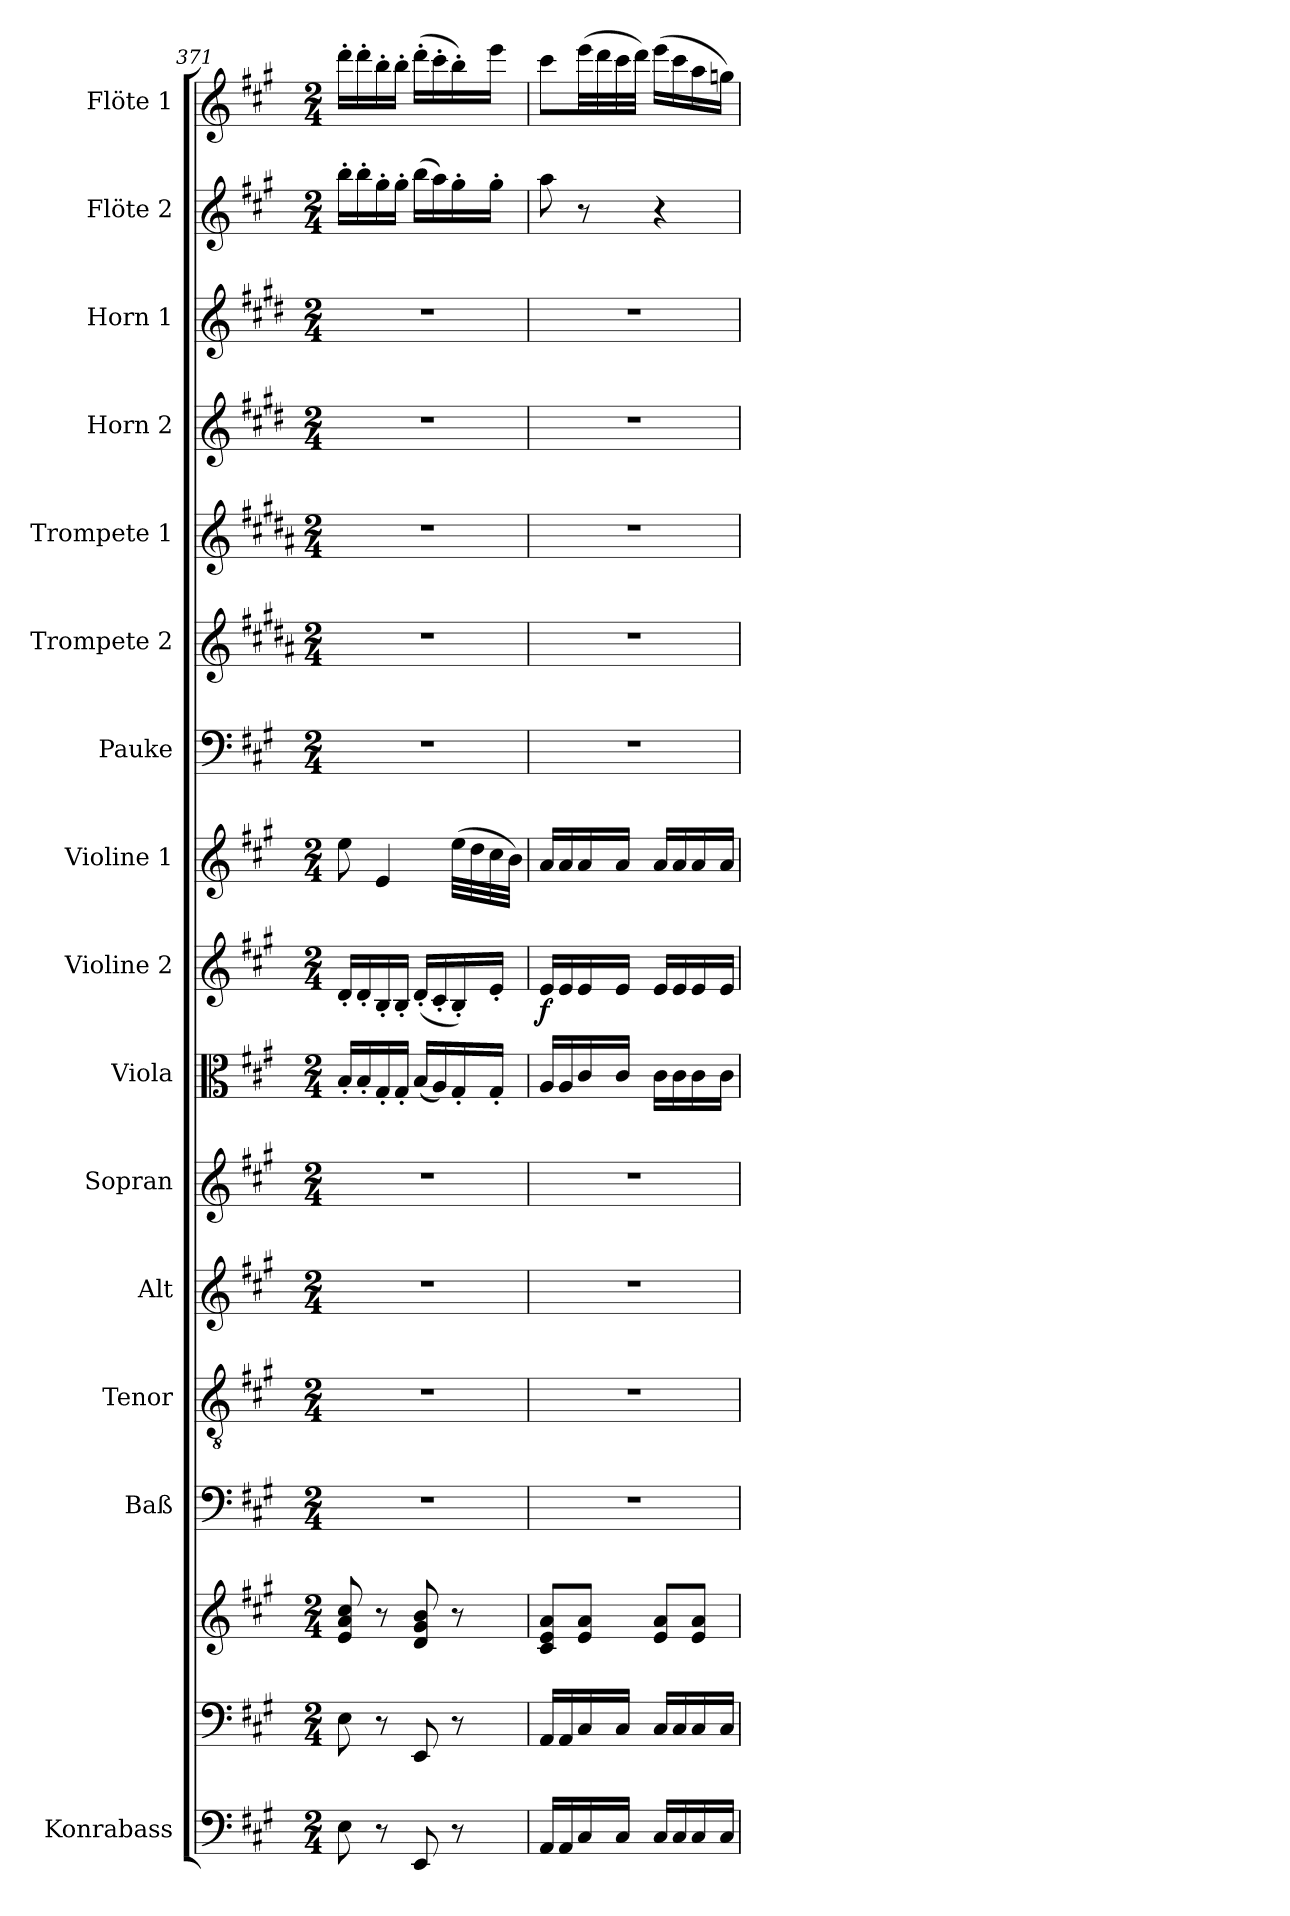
**kern	**kern	**kern	**kern	**kern	**kern	**kern	**kern	**kern	**dynam	**kern	**kern	**kern	**kern	**kern	**kern	**kern	**kern
*part16	*part15	*part15	*part14	*part13	*part12	*part11	*part10	*part9	*part9	*part8	*part7	*part6	*part5	*part4	*part3	*part2	*part1
*staff17	*staff16	*staff15	*staff14	*staff13	*staff12	*staff11	*staff10	*staff9	*staff9	*staff8	*staff7	*staff6	*staff5	*staff4	*staff3	*staff2	*staff1
*I"Konrabass	*	*	*I"Baß	*I"Tenor	*I"Alt	*I"Sopran	*I"Viola	*I"Violine 2	*	*I"Violine 1	*I"Pauke	*I"Trompete 2	*I"Trompete 1	*I"Horn 2	*I"Horn 1	*I"Flöte 2	*I"Flöte 1
*I'Kb.	*	*	*I'Baß	*I'Ten	*I'Alt	*I'Sop	*I'Vla.	*I'Vln. 2	*	*I'Vln. 1	*I'Pk.	*I'Trp. 2	*I'Trp. 1	*I'Hrn. 2	*I'Hrn. 1	*I'Fl. 2	*I'Fl. 1
*clefF4	*clefF4	*clefG2	*clefF4	*clefGv2	*clefG2	*clefG2	*clefC3	*clefG2	*	*clefG2	*clefF4	*clefG2	*clefG2	*clefG2	*clefG2	*clefG2	*clefG2
*ITrd7c12	*	*	*	*	*	*	*	*	*	*	*	*ITrd1c2	*ITrd1c2	*ITrd4c7	*ITrd4c7	*	*
*k[f#c#g#]	*k[f#c#g#]	*k[f#c#g#]	*k[f#c#g#]	*k[f#c#g#]	*k[f#c#g#]	*k[f#c#g#]	*k[f#c#g#]	*k[f#c#g#]	*	*k[f#c#g#]	*k[f#c#g#]	*k[f#c#g#]	*k[f#c#g#]	*k[f#c#g#]	*k[f#c#g#]	*k[f#c#g#]	*k[f#c#g#]
*A:	*A:	*A:	*A:	*A:	*A:	*A:	*A:	*A:	*	*A:	*A:	*A:	*A:	*A:	*A:	*A:	*A:
*M2/4	*M2/4	*M2/4	*M2/4	*M2/4	*M2/4	*M2/4	*M2/4	*M2/4	*	*M2/4	*M2/4	*M2/4	*M2/4	*M2/4	*M2/4	*M2/4	*M2/4
=371	=371	=371	=371	=371	=371	=371	=371	=371	=371	=371	=371	=371	=371	=371	=371	=371	=371
8EE\	8E\	8e/ 8a/ 8cc#/	2r	2r	2r	2r	16B'</LL	16d'</LL	.	8ee\	2r	2r	2r	2r	2r	16bb'>\LL	16ddd'>\LL
.	.	.	.	.	.	.	16B'</	16d'</	.	.	.	.	.	.	.	16bb'>\	16ddd'>\
8r	8r	8r	.	.	.	.	16G#'</	16B'</	.	4e/	.	.	.	.	.	16gg#'>\	16bb'>\
.	.	.	.	.	.	.	16G#'</JJ	16B'</JJ	.	.	.	.	.	.	.	16gg#'>\JJ	16bb'>\JJ
8EEE/	8EE/	8d/ 8g#/ 8b/	.	.	.	.	(<16B/LL	(<16d'</LL	.	.	.	.	.	.	.	(>16bb\LL	(>16ddd'>\LL
.	.	.	.	.	.	.	16A/)	16c#'</	.	.	.	.	.	.	.	16aa\)	16ccc#'>\
8r	8r	8r	.	.	.	.	16G#'</	16B'</)	.	(>32ee\LLL	.	.	.	.	.	16gg#'>\	16bb'>\)
.	.	.	.	.	.	.	.	.	.	32dd\	.	.	.	.	.	.	.
.	.	.	.	.	.	.	16G#'</JJ	16e'</JJ	.	32cc#\	.	.	.	.	.	16gg#'>\JJ	16eee\JJ
.	.	.	.	.	.	.	.	.	.	32b\JJJ)	.	.	.	.	.	.	.
!!LO:PB:g=z
=372	=372	=372	=372	=372	=372	=372	=372	=372	=372	=372	=372	=372	=372	=372	=372	=372	=372
!	!	!	!	!	!	!	!	!	!LO:DY:b	!	!	!	!	!	!	!	!
16AAA/LL	16AA/LL	8c#/ 8e/ 8a/L	2r	2r	2r	2r	16A/LL	16e/LL	f	16a/LL	2r	2r	2r	2r	2r	8aa\	8ccc#\L
16AAA/	16AA/	.	.	.	.	.	16A/	16e/	.	16a/	.	.	.	.	.	.	.
16CC#/	16C#/	8e/ 8a/J	.	.	.	.	16c#/	16e/	.	16a/	.	.	.	.	.	8r	(>32eee\LL
.	.	.	.	.	.	.	.	.	.	.	.	.	.	.	.	.	32ddd\
16CC#/JJ	16C#/JJ	.	.	.	.	.	16c#/JJ	16e/JJ	.	16a/JJ	.	.	.	.	.	.	32ccc#\
.	.	.	.	.	.	.	.	.	.	.	.	.	.	.	.	.	32ddd\JJJ)
16CC#/LL	16C#/LL	8e/ 8a/L	.	.	.	.	16c#\LL	16e/LL	.	16a/LL	.	.	.	.	.	4r	(>16eee\LL
16CC#/	16C#/	.	.	.	.	.	16c#\	16e/	.	16a/	.	.	.	.	.	.	16ccc#\
16CC#/	16C#/	8e/ 8a/J	.	.	.	.	16c#\	16e/	.	16a/	.	.	.	.	.	.	16aa\
16CC#/JJ	16C#/JJ	.	.	.	.	.	16c#\JJ	16e/JJ	.	16a/JJ	.	.	.	.	.	.	16ggn\JJ)
=	=	=	=	=	=	=	=	=	=	=	=	=	=	=	=	=	=
*-	*-	*-	*-	*-	*-	*-	*-	*-	*-	*-	*-	*-	*-	*-	*-	*-	*-
